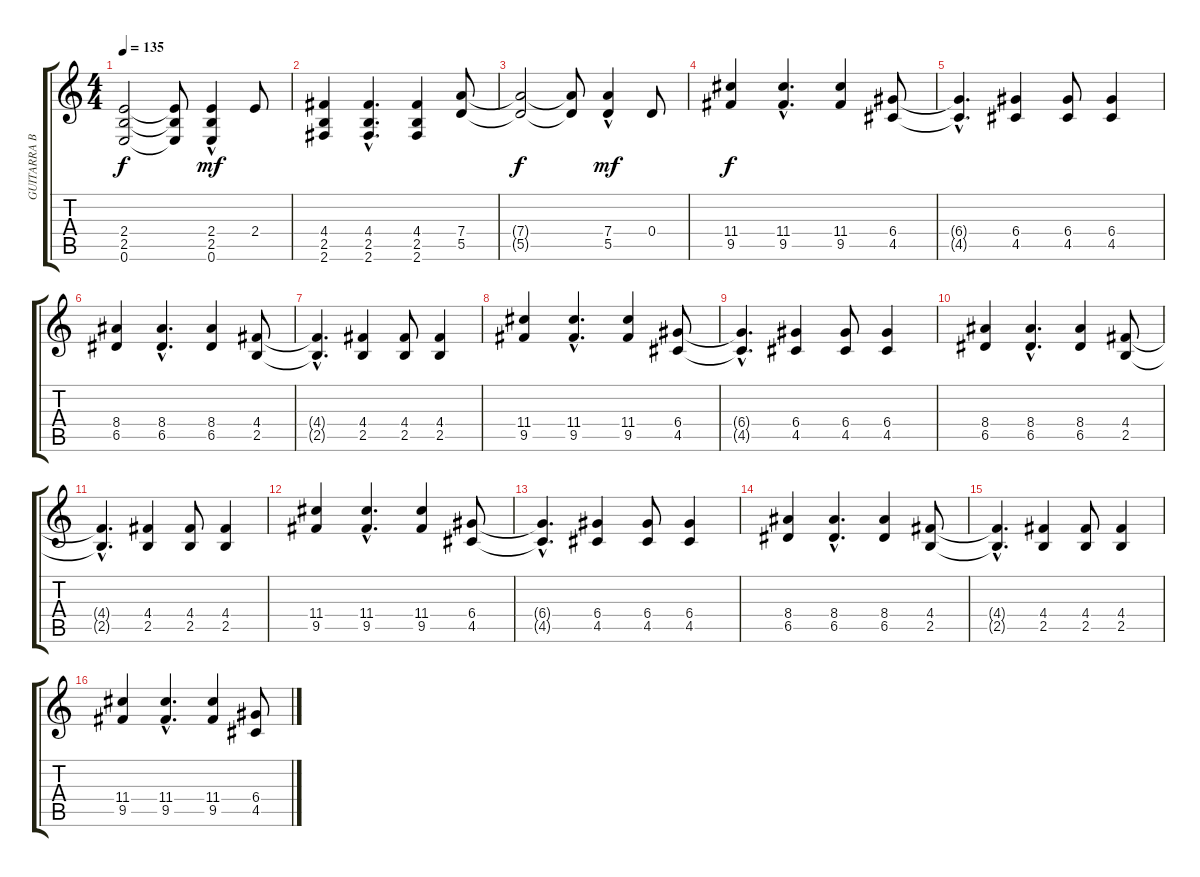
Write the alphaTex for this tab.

\track ("GUITARRA BASE" "GUITARRA B") {instrument distortionguitar}
\staff {score tabs}
\tuning (E4 B3 G3 D3 A2 E2) {hide}
\ts (4 4)
\tempo 135
\clef g2
\ks c
(2.4{t} 2.5{t} 0.6{t}).2{dy f} (2.4{t} 2.5{t} 0.6{t}).8 (2.4 2.5{hac} 0.6{hac}).4{dy mf} 2.4.8 |
(4.4 2.5 2.6).4 (4.4{hac} 2.5{hac} 2.6{hac}).4{d} (4.4 2.5 2.6).4 (7.4 5.5).8 |
(7.4{t} 5.5{t}).2{dy f} (7.4{t} 5.5{t}).8 (7.4 5.5{hac}).4{dy mf} 0.4.8 |
(11.4 9.5).4{dy f} (11.4{hac} 9.5{hac}).4{d} (11.4 9.5).4 (6.4 4.5).8 |
(6.4{hac t} 4.5{hac t}).4{d} (6.4 4.5).4 (6.4 4.5).8 (6.4 4.5).4 |
(8.4 6.5).4 (8.4{hac} 6.5{hac}).4{d} (8.4 6.5).4 (4.4 2.5).8 |
(4.4{hac t} 2.5{hac t}).4{d} (4.4 2.5).4 (4.4 2.5).8 (4.4 2.5).4 |
(11.4 9.5).4 (11.4{hac} 9.5{hac}).4{d} (11.4 9.5).4 (6.4 4.5).8 |
(6.4{hac t} 4.5{hac t}).4{d} (6.4 4.5).4 (6.4 4.5).8 (6.4 4.5).4 |
(8.4 6.5).4 (8.4{hac} 6.5{hac}).4{d} (8.4 6.5).4 (4.4 2.5).8 |
(4.4{hac t} 2.5{hac t}).4{d} (4.4 2.5).4 (4.4 2.5).8 (4.4 2.5).4 |
(11.4 9.5).4 (11.4{hac} 9.5{hac}).4{d} (11.4 9.5).4 (6.4 4.5).8 |
(6.4{hac t} 4.5{hac t}).4{d} (6.4 4.5).4 (6.4 4.5).8 (6.4 4.5).4 |
(8.4 6.5).4 (8.4{hac} 6.5{hac}).4{d} (8.4 6.5).4 (4.4 2.5).8 |
(4.4{hac t} 2.5{hac t}).4{d} (4.4 2.5).4 (4.4 2.5).8 (4.4 2.5).4 |
(11.4 9.5).4 (11.4{hac} 9.5{hac}).4{d} (11.4 9.5).4 (6.4 4.5).8
